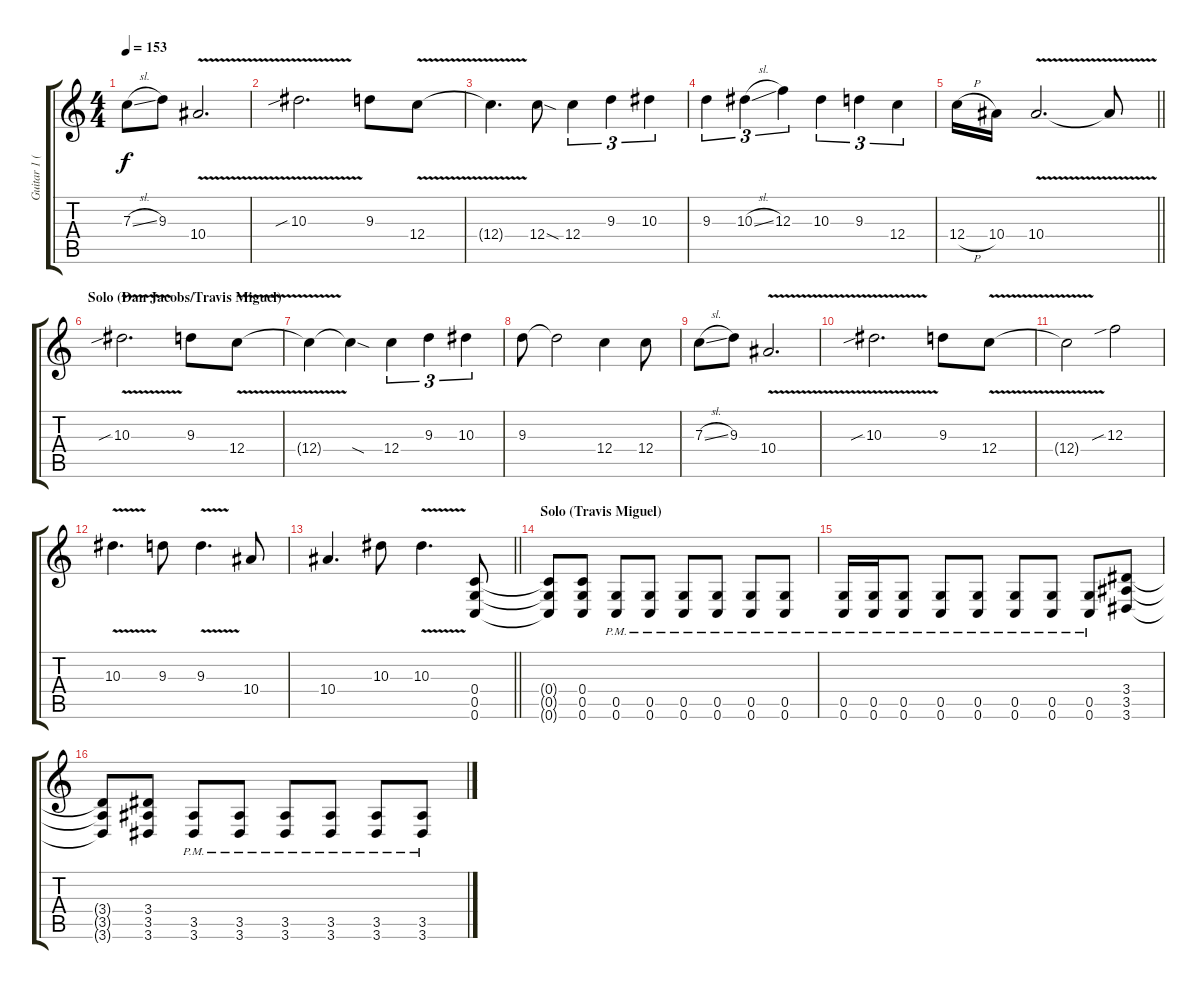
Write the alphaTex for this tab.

\track ("Guitar 1 (Dan Jacobs)" "Guitar 1 (") {instrument distortionguitar}
\staff {score tabs}
\tuning (D4 A3 F3 C3 G2 C2) {hide}
\ts (4 4)
\tempo 153
\clef g2
\ks c
7.3{sl}.8{dy f} 9.3.8 10.4{v}.2{d} |
10.3{v sib}.2{d} 9.3.8 12.4{v}.8 |
12.4{t}.4{d} 12.4{sod}.8 12.4.4{tu (3 2)} 9.3.4{tu (3 2)} 10.3.4{tu (3 2)} |
9.3.4{tu (3 2)} 10.3{sl}.4{tu (3 2)} 12.3.4{tu (3 2)} 10.3.4{tu (3 2)} 9.3.4{tu (3 2)} 12.4.4{tu (3 2)} |
\barLineRight lightlight
12.4{h}.16 10.4.16 10.4{v}.2{d} 10.4{t}.8 |
\section ("" "Solo (Dan Jacobs/Travis Miguel)")
10.3{v sib}.2{d} 9.3.8 12.4{v}.8 |
12.4{t}.4 12.4{sod t}.4 12.4.4{tu (3 2)} 9.3.4{tu (3 2)} 10.3.4{tu (3 2)} |
9.3.8 9.3{t}.2 12.4.4 12.4.8 |
7.3{sl}.8 9.3.8 10.4{v}.2{d} |
10.3{v sib}.2{d} 9.3.8 12.4{v}.8 |
12.4{t}.2 12.3{sib}.2 |
10.3{v}.4{d} 9.3.8 9.3{v}.4{d} 10.4.8 |
\barLineRight lightlight
10.4.4{d} 10.3.8 10.3{v}.4{d} (0.4 0.5 0.6).8{volume 10} |
\section ("" "Solo (Travis Miguel)")
(0.4{t} 0.5{t} 0.6{t}).8 (0.4 0.5 0.6).8 (0.5{pm} 0.6{pm}).8 (0.5{pm} 0.6{pm}).8 (0.5{pm} 0.6{pm}).8 (0.5{pm} 0.6{pm}).8 (0.5{pm} 0.6{pm}).8 (0.5{pm} 0.6{pm}).8 |
(0.5{pm} 0.6{pm}).16 (0.5{pm} 0.6{pm}).16 (0.5{pm} 0.6{pm}).8 (0.5{pm} 0.6{pm}).8 (0.5{pm} 0.6{pm}).8 (0.5{pm} 0.6{pm}).8 (0.5{pm} 0.6{pm}).8 (0.5{pm} 0.6{pm}).8 (3.4 3.5 3.6).8 |
(3.4{t} 3.5{t} 3.6{t}).8 (3.4 3.5 3.6).8 (3.5{pm} 3.6{pm}).8 (3.5{pm} 3.6{pm}).8 (3.5{pm} 3.6{pm}).8 (3.5{pm} 3.6{pm}).8 (3.5{pm} 3.6{pm}).8 (3.5{pm} 3.6{pm}).8
